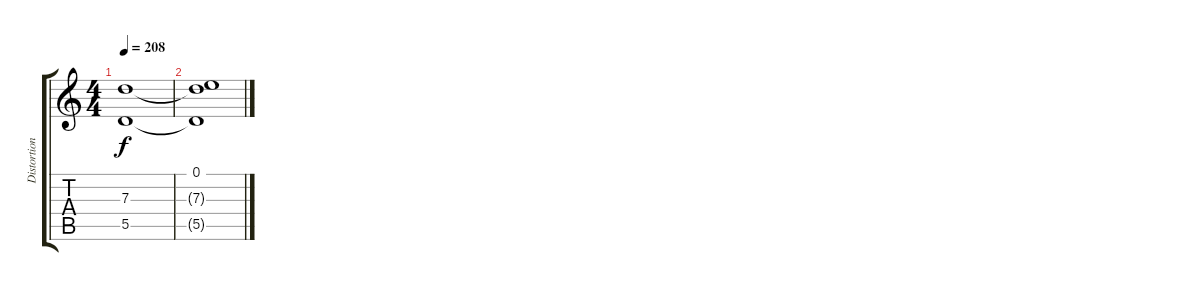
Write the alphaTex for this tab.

\track ("Distortion guitar 1" "Distortion") {instrument distortionguitar}
\staff {score tabs}
\tuning (E4 B3 G3 D3 A2 E2) {hide}
\ts (4 4)
\tempo 208
\clef g2
\ks c
(7.3{t} 5.5{t}).1{dy f} |
(0.1 7.3{t} 5.5{t}).1
